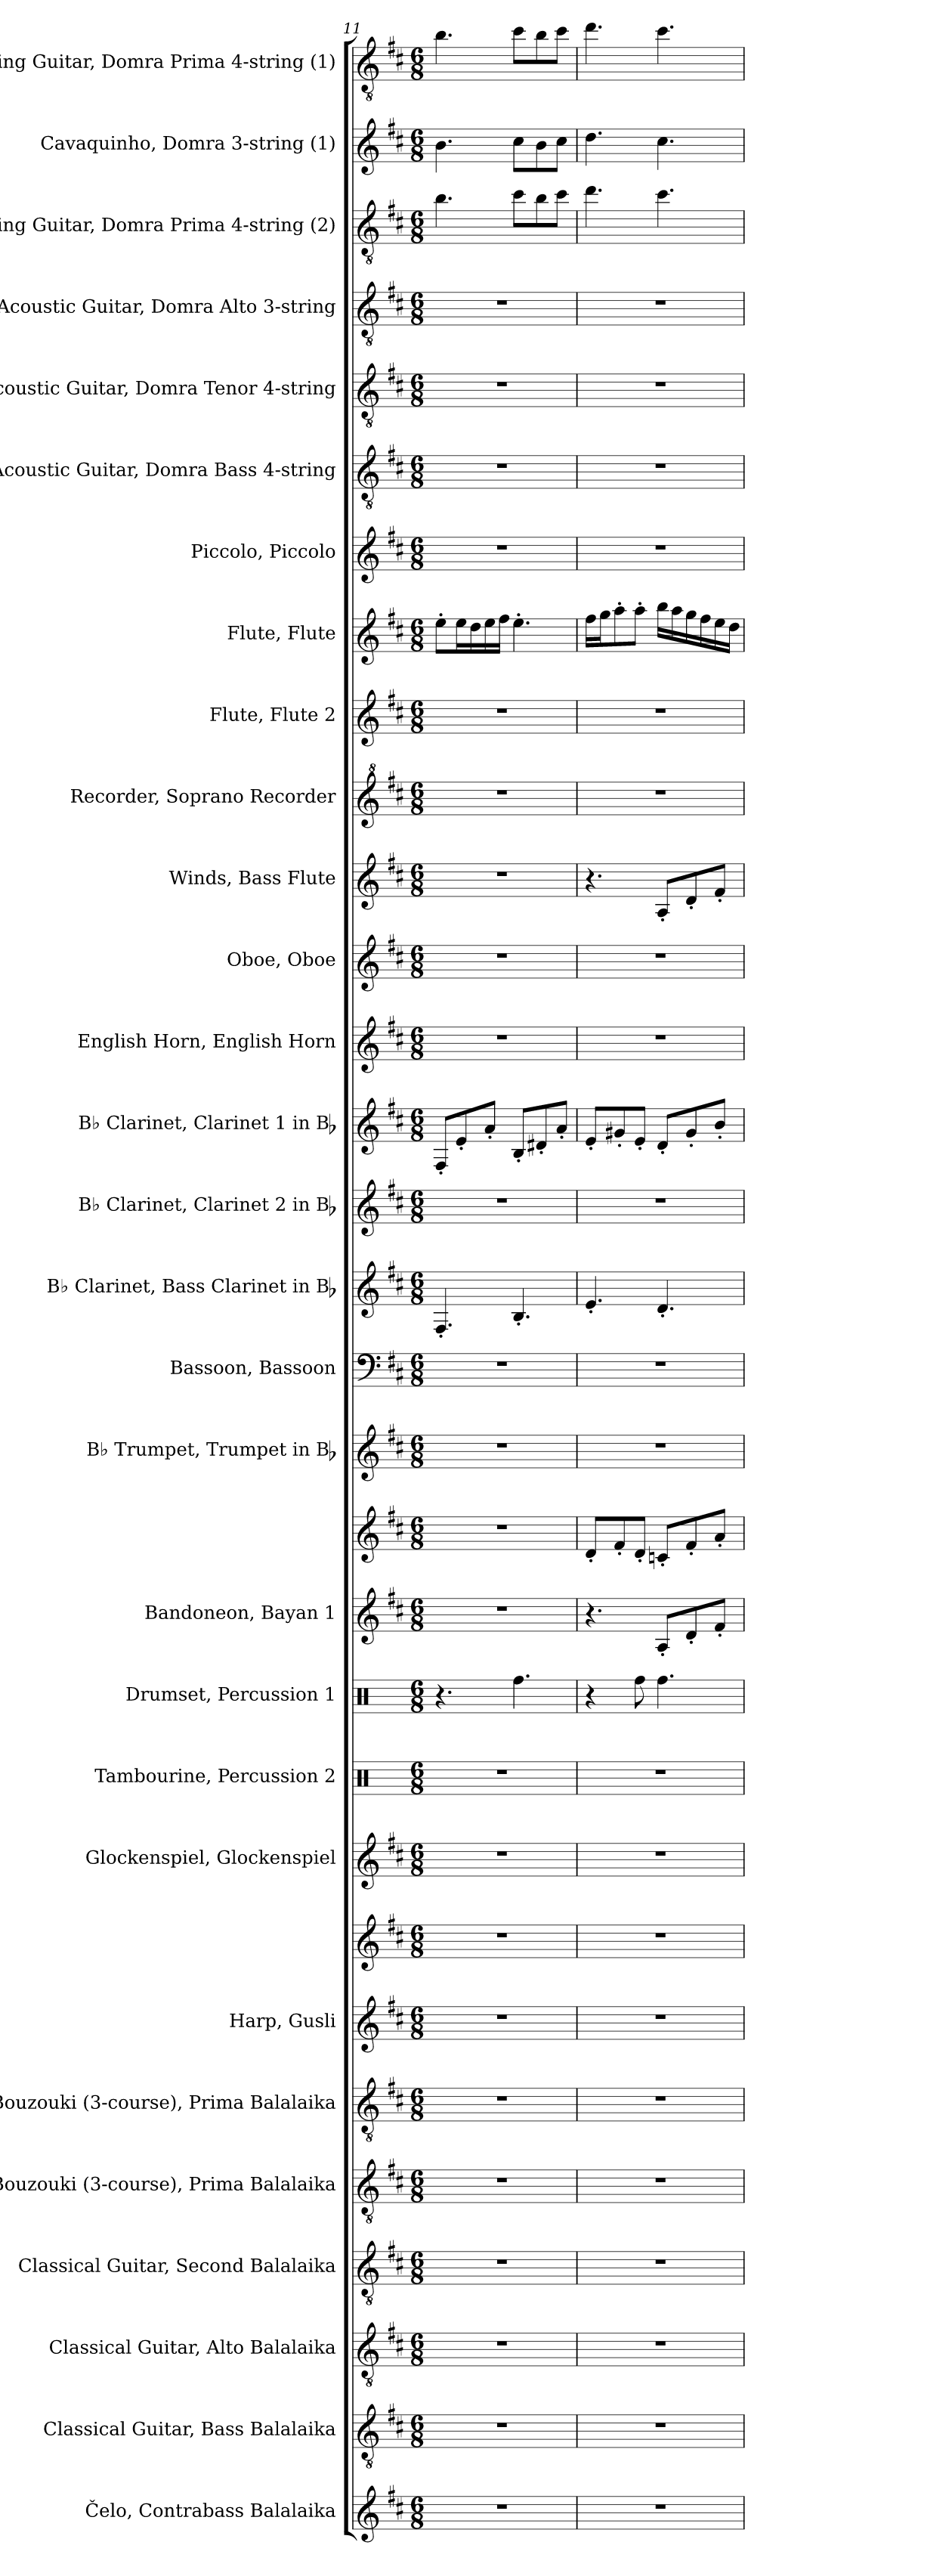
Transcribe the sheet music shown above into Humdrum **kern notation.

**kern	**kern	**kern	**kern	**kern	**kern	**kern	**kern	**kern	**kern	**kern	**kern	**kern	**kern	**kern	**kern	**kern	**kern	**kern	**kern	**kern	**kern	**kern	**kern	**kern	**kern	**kern	**kern	**kern	**kern	**kern
*part29	*part28	*part27	*part26	*part25	*part24	*part23	*part23	*part22	*part21	*part20	*part19	*part19	*part18	*part17	*part16	*part15	*part14	*part13	*part12	*part11	*part10	*part9	*part8	*part7	*part6	*part5	*part4	*part3	*part2	*part1
*staff31	*staff30	*staff29	*staff28	*staff27	*staff26	*staff25	*staff24	*staff23	*staff22	*staff21	*staff20	*staff19	*staff18	*staff17	*staff16	*staff15	*staff14	*staff13	*staff12	*staff11	*staff10	*staff9	*staff8	*staff7	*staff6	*staff5	*staff4	*staff3	*staff2	*staff1
*I"Čelo, Contrabass Balalaika	*I"Classical Guitar, Bass Balalaika	*I"Classical Guitar, Alto Balalaika	*I"Classical Guitar, Second Balalaika	*I"Bouzouki (3-course), Prima Balalaika	*I"Bouzouki (3-course), Prima Balalaika	*I"Harp, Gusli	*	*I"Glockenspiel, Glockenspiel	*I"Tambourine, Percussion 2	*I"Drumset, Percussion 1	*I"Bandoneon, Bayan 1	*	*I"B♭ Trumpet, Trumpet in Bb	*I"Bassoon, Bassoon	*I"B♭ Clarinet, Bass Clarinet in Bb	*I"B♭ Clarinet, Clarinet 2 in Bb	*I"B♭ Clarinet, Clarinet 1 in Bb	*I"English Horn, English Horn	*I"Oboe, Oboe	*I"Winds, Bass Flute	*I"Recorder, Soprano Recorder	*I"Flute, Flute 2	*I"Flute, Flute	*I"Piccolo, Piccolo	*I"Acoustic Guitar, Domra Bass 4-string	*I"Acoustic Guitar, Domra Tenor 4-string	*I"Acoustic Guitar, Domra Alto 3-string	*I"12-string Guitar, Domra Prima 4-string (2)	*I"Cavaquinho, Domra 3-string (1)	*I"12-string Guitar, Domra Prima 4-string (1)
*	*I'Guit.	*I'Guit.	*I'Guit.	*I'Bou.	*I'Bou.	*I'Hrp.	*	*I'Glock.	*I'Tamb.	*I'D. Set	*I'Ban.	*	*I'B♭ Tpt.	*I'Bsn.	*I'B♭ Cl.	*I'B♭ Cl.	*I'B♭ Cl.	*I'E. Hn.	*I'Ob.	*I'Wi.	*I'Rec.	*I'Fl.	*I'Fl.	*I'Picc.	*I'Guit.	*I'Guit.	*I'Guit.	*I'12-str. Guit.	*I'Cava.	*I'12-str. Guit.
*clefG2	*clefGv2	*clefGv2	*clefGv2	*clefGv2	*clefGv2	*clefG2	*clefG2	*clefG2	*clefX	*clefX	*clefG2	*clefG2	*clefG2	*clefF4	*clefG2	*clefG2	*clefG2	*clefG2	*clefG2	*clefG2	*clefG^2	*clefG2	*clefG2	*clefG2	*clefGv2	*clefGv2	*clefGv2	*clefGv2	*clefG2	*clefGv2
*ITrd14c24	*	*	*	*	*	*	*	*ITrd-14c-24	*	*	*	*	*ITrd1c2	*	*ITrd1c2	*ITrd1c2	*ITrd1c2	*ITrd4c7	*	*	*	*	*	*ITrd-7c-12	*	*	*	*	*	*
*k[f#c#]	*k[f#c#]	*k[f#c#]	*k[f#c#]	*k[f#c#]	*k[f#c#]	*k[f#c#]	*k[f#c#]	*k[f#c#]	*k[]	*k[]	*k[f#c#]	*k[f#c#]	*k[]	*k[f#c#]	*k[]	*k[]	*k[]	*k[f#]	*k[f#c#]	*k[f#c#]	*k[f#c#]	*k[f#c#]	*k[f#c#]	*k[f#c#]	*k[f#c#]	*k[f#c#]	*k[f#c#]	*k[f#c#]	*k[f#c#]	*k[f#c#]
*M6/8	*M6/8	*M6/8	*M6/8	*M6/8	*M6/8	*M6/8	*M6/8	*M6/8	*M6/8	*M6/8	*M6/8	*M6/8	*M6/8	*M6/8	*M6/8	*M6/8	*M6/8	*M6/8	*M6/8	*M6/8	*M6/8	*M6/8	*M6/8	*M6/8	*M6/8	*M6/8	*M6/8	*M6/8	*M6/8	*M6/8
=11	=11	=11	=11	=11	=11	=11	=11	=11	=11	=11	=11	=11	=11	=11	=11	=11	=11	=11	=11	=11	=11	=11	=11	=11	=11	=11	=11	=11	=11	=11
2.r	2.r	2.r	2.r	2.r	2.r	2.r	2.r	2.r	2.r	4.r	2.r	2.r	2.r	2.r	4.E'/	2.r	8E'/L	2.r	2.r	2.r	2.r	2.r	8ee'\L	2.r	2.r	2.r	2.r	4.b\	4.b\	4.b\
.	.	.	.	.	.	.	.	.	.	.	.	.	.	.	.	.	8d'/	.	.	.	.	.	16ee\L	.	.	.	.	.	.	.
.	.	.	.	.	.	.	.	.	.	.	.	.	.	.	.	.	.	.	.	.	.	.	16dd\	.	.	.	.	.	.	.
.	.	.	.	.	.	.	.	.	.	.	.	.	.	.	.	.	8g'/J	.	.	.	.	.	16ee\	.	.	.	.	.	.	.
.	.	.	.	.	.	.	.	.	.	.	.	.	.	.	.	.	.	.	.	.	.	.	16ff#\JJ	.	.	.	.	.	.	.
.	.	.	.	.	.	.	.	.	.	4.Rff\	.	.	.	.	4.A'/	.	8A'/L	.	.	.	.	.	4.ee'\	.	.	.	.	8cc#\L	8cc#\L	8cc#\L
.	.	.	.	.	.	.	.	.	.	.	.	.	.	.	.	.	8c#X'/	.	.	.	.	.	.	.	.	.	.	8b\	8b\	8b\
.	.	.	.	.	.	.	.	.	.	.	.	.	.	.	.	.	8g'/J	.	.	.	.	.	.	.	.	.	.	8cc#\J	8cc#\J	8cc#\J
=12	=12	=12	=12	=12	=12	=12	=12	=12	=12	=12	=12	=12	=12	=12	=12	=12	=12	=12	=12	=12	=12	=12	=12	=12	=12	=12	=12	=12	=12	=12
2.r	2.r	2.r	2.r	2.r	2.r	2.r	2.r	2.r	2.r	4r	4.r	8d'/L	2.r	2.r	4.d'/	2.r	8d'/L	2.r	2.r	4.r	2.r	2.r	16ff#\LL	2.r	2.r	2.r	2.r	4.dd\	4.dd\	4.dd\
.	.	.	.	.	.	.	.	.	.	.	.	.	.	.	.	.	.	.	.	.	.	.	16gg\J	.	.	.	.	.	.	.
.	.	.	.	.	.	.	.	.	.	.	.	8f#'/	.	.	.	.	8f#X'/	.	.	.	.	.	8aa'\	.	.	.	.	.	.	.
.	.	.	.	.	.	.	.	.	.	8Rff\	.	8d'/J	.	.	.	.	8d'/J	.	.	.	.	.	8aa'\J	.	.	.	.	.	.	.
.	.	.	.	.	.	.	.	.	.	4.Rff\	8A'/L	8cn'/L	.	.	4.c'/	.	8c'/L	.	.	8A'/L	.	.	16bb\LL	.	.	.	.	4.cc#\	4.cc#\	4.cc#\
.	.	.	.	.	.	.	.	.	.	.	.	.	.	.	.	.	.	.	.	.	.	.	16aa\	.	.	.	.	.	.	.
.	.	.	.	.	.	.	.	.	.	.	8d'/	8f#'/	.	.	.	.	8f#'/	.	.	8d'/	.	.	16gg\	.	.	.	.	.	.	.
.	.	.	.	.	.	.	.	.	.	.	.	.	.	.	.	.	.	.	.	.	.	.	16ff#\	.	.	.	.	.	.	.
.	.	.	.	.	.	.	.	.	.	.	8f#'/J	8a'/J	.	.	.	.	8a'/J	.	.	8f#'/J	.	.	16ee\	.	.	.	.	.	.	.
.	.	.	.	.	.	.	.	.	.	.	.	.	.	.	.	.	.	.	.	.	.	.	16dd\JJ	.	.	.	.	.	.	.
=	=	=	=	=	=	=	=	=	=	=	=	=	=	=	=	=	=	=	=	=	=	=	=	=	=	=	=	=	=	=
*-	*-	*-	*-	*-	*-	*-	*-	*-	*-	*-	*-	*-	*-	*-	*-	*-	*-	*-	*-	*-	*-	*-	*-	*-	*-	*-	*-	*-	*-	*-
